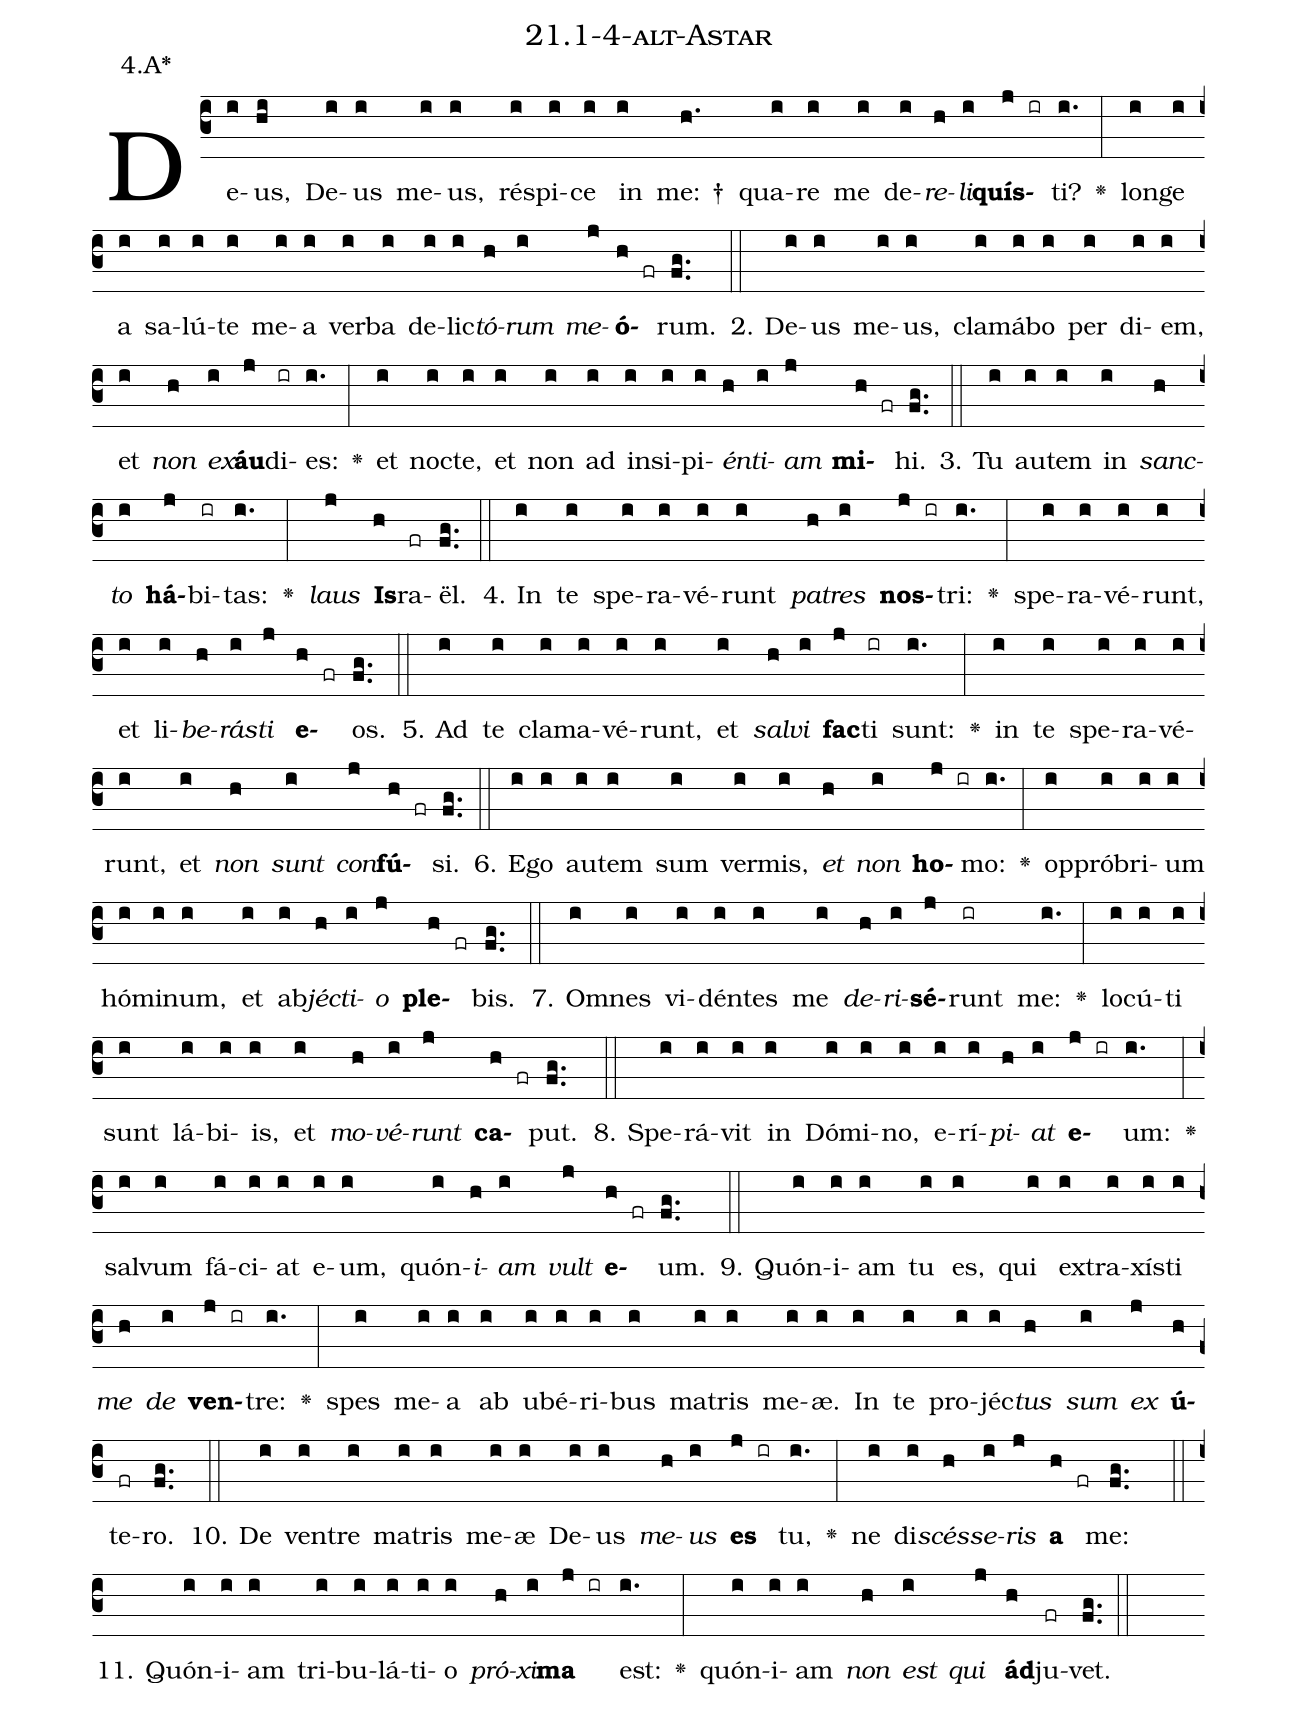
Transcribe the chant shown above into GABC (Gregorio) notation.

name: 21.1-4-alt-Astar;
annotation: 4.A*;
%%
(c3)De(i)us,(hi) De(i)us(i) me(i)us,(i) ré(i)spi(i)ce(i) in(i) me: †(h.) qua(i)re(i) me(i) de(i)<i>re</i>(h)<i>li</i>(i)<b>quís</b>(j ir)ti?(i.) <v>\greheightstar</v>(:) lon(i)ge(i) a(i) sa(i)lú(i)te(i) me(i)a(i) ver(i)ba(i) de(i)lic(i)<i>tó</i>(h)<i>rum</i>(i) <i>me</i>(j)<b>ó</b>(h fr)rum.(fg..) (::)
2. De(i)us(i) me(i)us,(i) cla(i)má(i)bo(i) per(i) di(i)em,(i) et(i) <i>non</i>(h) <i>ex</i>(i)<b>áu</b>(j)di(ir)es:(i.) <v>\greheightstar</v>(:) et(i) noc(i)te,(i) et(i) non(i) ad(i) in(i)si(i)pi(i)<i>én</i>(h)<i>ti</i>(i)<i>am</i>(j) <b>mi</b>(h fr)hi.(fg..) (::)
3. Tu(i) au(i)tem(i) in(i) <i>sanc</i>(h)<i>to</i>(i) <b>há</b>(j)bi(ir)tas:(i.) <v>\greheightstar</v>(:) <i>laus</i>(j) <b>Is</b>(h)ra(fr)ël.(fg..) (::)
4. In(i) te(i) spe(i)ra(i)vé(i)runt(i) <i>pa</i>(h)<i>tres</i>(i) <b>nos</b>(j ir)tri:(i.) <v>\greheightstar</v>(:) spe(i)ra(i)vé(i)runt,(i) et(i) li(i)<i>be</i>(h)<i>rás</i>(i)<i>ti</i>(j) <b>e</b>(h fr)os.(fg..) (::)
5. Ad(i) te(i) cla(i)ma(i)vé(i)runt,(i) et(i) <i>sal</i>(h)<i>vi</i>(i) <b>fac</b>(j)ti(ir) sunt:(i.) <v>\greheightstar</v>(:) in(i) te(i) spe(i)ra(i)vé(i)runt,(i) et(i) <i>non</i>(h) <i>sunt</i>(i) <i>con</i>(j)<b>fú</b>(h fr)si.(fg..) (::)
6. E(i)go(i) au(i)tem(i) sum(i) ver(i)mis,(i) <i>et</i>(h) <i>non</i>(i) <b>ho</b>(j ir)mo:(i.) <v>\greheightstar</v>(:) op(i)pró(i)bri(i)um(i) hó(i)mi(i)num,(i) et(i) ab(i)<i>jéc</i>(h)<i>ti</i>(i)<i>o</i>(j) <b>ple</b>(h fr)bis.(fg..) (::)
7. Om(i)nes(i) vi(i)dén(i)tes(i) me(i) <i>de</i>(h)<i>ri</i>(i)<b>sé</b>(j)runt(ir) me:(i.) <v>\greheightstar</v>(:) lo(i)cú(i)ti(i) sunt(i) lá(i)bi(i)is,(i) et(i) <i>mo</i>(h)<i>vé</i>(i)<i>runt</i>(j) <b>ca</b>(h fr)put.(fg..) (::)
8. Spe(i)rá(i)vit(i) in(i) Dó(i)mi(i)no,(i) e(i)rí(i)<i>pi</i>(h)<i>at</i>(i) <b>e</b>(j ir)um:(i.) <v>\greheightstar</v>(:) sal(i)vum(i) fá(i)ci(i)at(i) e(i)um,(i) quón(i)<i>i</i>(h)<i>am</i>(i) <i>vult</i>(j) <b>e</b>(h fr)um.(fg..) (::)
9. Quón(i)i(i)am(i) tu(i) es,(i) qui(i) ex(i)tra(i)xís(i)ti(i) <i>me</i>(h) <i>de</i>(i) <b>ven</b>(j ir)tre:(i.) <v>\greheightstar</v>(:) spes(i) me(i)a(i) ab(i) u(i)bé(i)ri(i)bus(i) ma(i)tris(i) me(i)æ.(i) In(i) te(i) pro(i)jéc(i)<i>tus</i>(h) <i>sum</i>(i) <i>ex</i>(j) <b>ú</b>(h)te(fr)ro.(fg..) (::)
10. De(i) ven(i)tre(i) ma(i)tris(i) me(i)æ(i) De(i)us(i) <i>me</i>(h)<i>us</i>(i) <b>es</b>(j ir) tu,(i.) <v>\greheightstar</v>(:) ne(i) di(i)<i>scés</i>(h)<i>se</i>(i)<i>ris</i>(j) <b>a</b>(h fr) me:(fg..) (::)
11. Quón(i)i(i)am(i) tri(i)bu(i)lá(i)ti(i)o(i) <i>pró</i>(h)<i>xi</i>(i)<b>ma</b>(j ir) est:(i.) <v>\greheightstar</v>(:) quón(i)i(i)am(i) <i>non</i>(h) <i>est</i>(i) <i>qui</i>(j) <b>ád</b>(h)ju(fr)vet.(fg..) (::)
